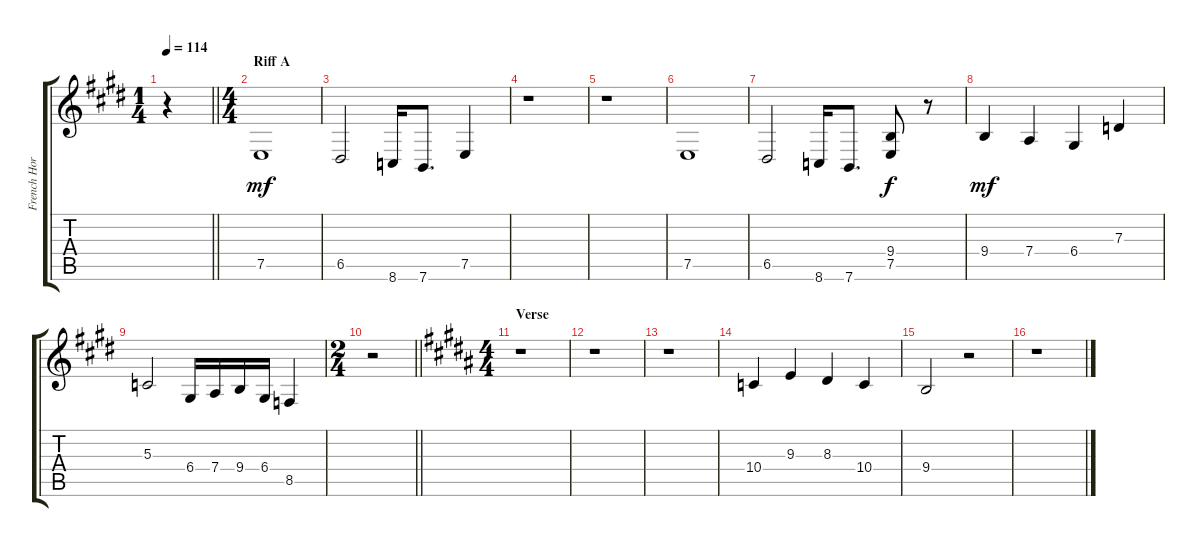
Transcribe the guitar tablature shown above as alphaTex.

\track ("French Horn" "French Hor") {instrument frenchhorn}
\staff {score tabs}
\tuning (E4 B3 G3 D3 A2 E2) {hide}
\ts (1 4)
\tempo 114
\clef g2
\barLineRight lightlight
\ks e
r.4{dy mf instrument frenchhorn} |
\ts (4 4)
\section ("" "Riff A")
7.5.1 |
6.5.2 8.6.16 7.6.8{d} 7.5.4 |
r.1 |
r.1 |
7.5.1 |
6.5.2 8.6.16 7.6.8{d} (9.4 7.5).8{dy f} r.8 |
9.4.4{dy mf balance 11} 7.4.4 6.4.4 7.3.4 |
5.3.2 6.4.16 7.4.16 9.4.16 6.4.16 8.5.4 |
\ts (2 4)
\barLineRight lightlight
r.2 |
\ts (4 4)
\section ("" "Verse")
\ks b
r.1 |
r.1 |
r.1 |
10.4.4{balance 8} 9.3.4 8.3.4 10.4.4 |
9.4.2 r.2 |
r.1
